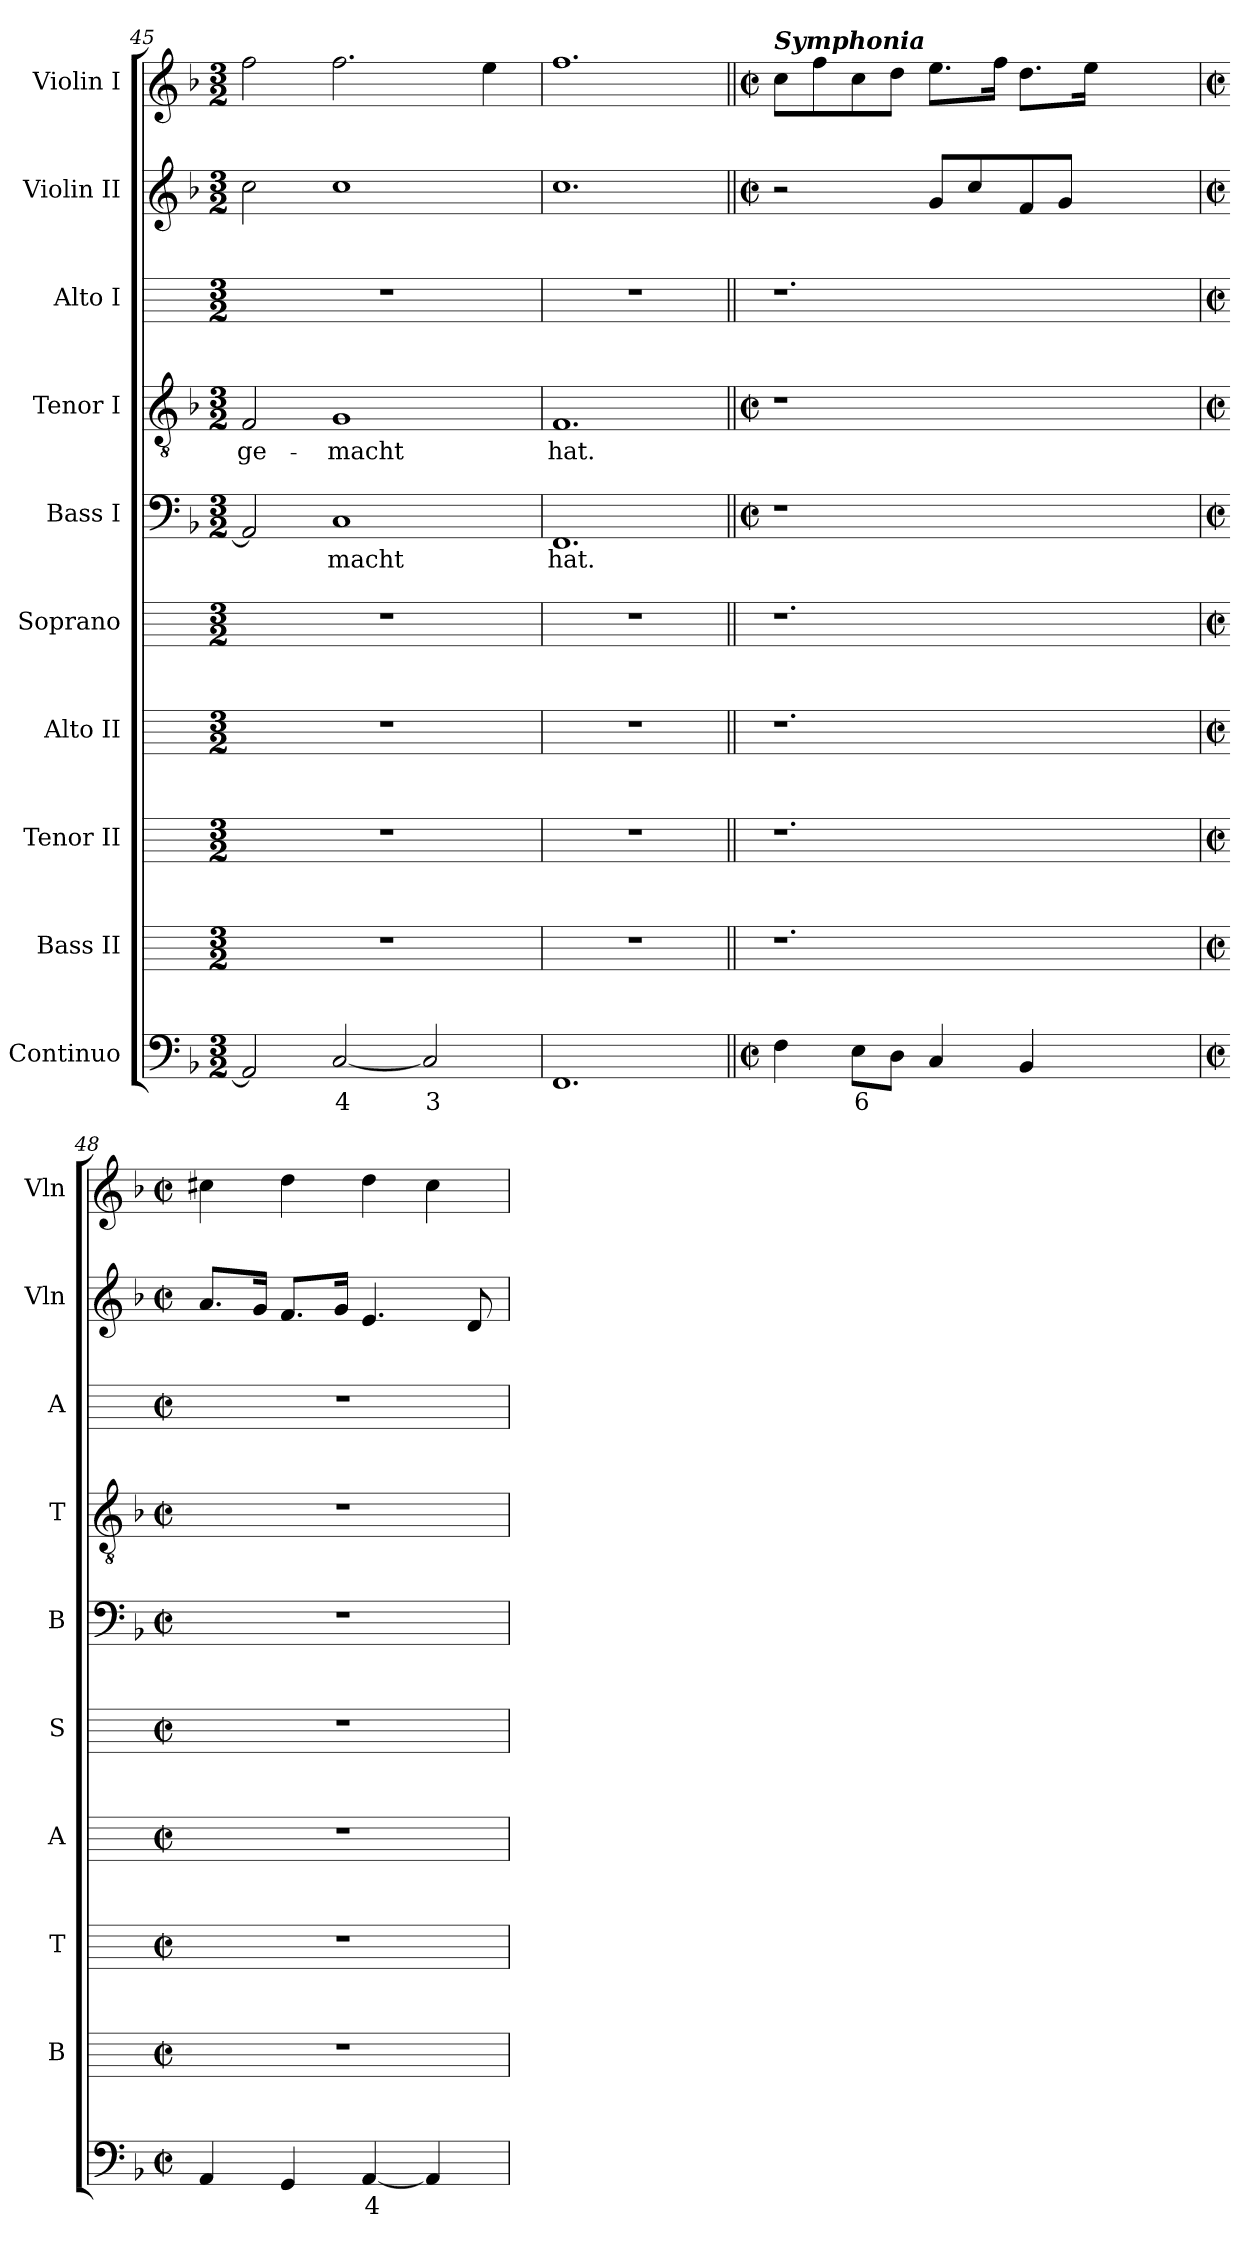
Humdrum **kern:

**kern	**text	**kern	**kern	**kern	**kern	**kern	**text	**kern	**text	**kern	**kern	**kern
*part10	*part10	*part9	*part8	*part7	*part6	*part5	*part5	*part4	*part4	*part3	*part2	*part1
*staff10	*staff10	*staff9	*staff8	*staff7	*staff6	*staff5	*staff5	*staff4	*staff4	*staff3	*staff2	*staff1
*I"Continuo	*	*I"Bass II	*I"Tenor II	*I"Alto II	*I"Soprano	*I"Bass I	*	*I"Tenor I	*	*I"Alto I	*I"Violin II	*I"Violin I
*	*	*I'B	*I'T	*I'A	*I'S	*I'B	*	*I'T	*	*I'A	*I'Vln	*I'Vln
*clefF4	*	*	*	*	*	*clefF4	*	*clefGv2	*	*	*clefG2	*clefG2
*k[b-]	*	*	*	*	*	*k[b-]	*	*k[b-]	*	*	*k[b-]	*k[b-]
*F:	*	*	*	*	*	*F:	*	*F:	*	*	*F:	*F:
*M3/2	*	*M3/2	*M3/2	*M3/2	*M3/2	*M3/2	*	*M3/2	*	*M3/2	*M3/2	*M3/2
=45	=45	=45	=45	=45	=45	=45	=45	=45	=45	=45	=45	=45
!	!	!	!	!	!	!	!	!	!LO:LY:b	!	!	!
2AA]	.	1.r	1.r	1.r	1.r	2AA]	.	2F	ge-	1.r	2cc	2ff
!	!LO:LY:b	!	!	!	!	!	!LO:LY:b	!	!LO:LY:b	!	!	!
[2C	4	.	.	.	.	1C	macht	1G	-macht	.	1cc	2.ff
!	!LO:LY:b	!	!	!	!	!	!	!	!	!	!	!
2C]	3	.	.	.	.	.	.	.	.	.	.	.
.	.	.	.	.	.	.	.	.	.	.	.	4ee
=46	=46	=46	=46	=46	=46	=46	=46	=46	=46	=46	=46	=46
!	!	!	!	!	!	!	!LO:LY:b	!	!LO:LY:b	!	!	!
1.FF	.	1.r	1.r	1.r	1.r	1.FF	hat.	1.F	hat.	1.r	1.cc	1.ff
=47||	=47||	=47||	=47||	=47||	=47||	=47||	=47||	=47||	=47||	=47||	=47||	=47||
*M2/2	*	*	*	*	*	*M2/2	*	*M2/2	*	*	*M2/2	*M2/2
*met(c|)	*	*	*	*	*	*met(c|)	*	*met(c|)	*	*	*met(c|)	*met(c|)
!	!	!	!	!	!	!	!	!	!	!	!	!LO:TX:a:Bi:t=Symphonia
4F	.	1.r	1.r	1.r	1.r	1r	.	1r	.	1.r	2r	8ccL
.	.	.	.	.	.	.	.	.	.	.	.	8ff
!	!LO:LY:b	!	!	!	!	!	!	!	!	!	!	!
8EL	6	.	.	.	.	.	.	.	.	.	.	8cc
8DJ	.	.	.	.	.	.	.	.	.	.	.	8ddJ
4C	.	.	.	.	.	.	.	.	.	.	8gL	8.eeL
.	.	.	.	.	.	.	.	.	.	.	8cc	.
.	.	.	.	.	.	.	.	.	.	.	.	16ffJ
4BB-	.	.	.	.	.	.	.	.	.	.	8f	8.ddL
.	.	.	.	.	.	.	.	.	.	.	8gJ	.
.	.	.	.	.	.	.	.	.	.	.	.	16eeJ
2ryy	.	.	.	.	.	2ryy	.	2ryy	.	.	2ryy	2ryy
!!LO:LB:g=z
=48	=48	=48	=48	=48	=48	=48	=48	=48	=48	=48	=48	=48
*M2/2	*	*M2/2	*M2/2	*M2/2	*M2/2	*M2/2	*	*M2/2	*	*M2/2	*M2/2	*M2/2
*met(c|)	*	*met(c|)	*met(c|)	*met(c|)	*met(c|)	*met(c|)	*	*met(c|)	*	*met(c|)	*met(c|)	*met(c|)
4AA	.	1r	1r	1r	1r	1r	.	1r	.	1r	8.aL	4cc#X
.	.	.	.	.	.	.	.	.	.	.	16gJ	.
4GG	.	.	.	.	.	.	.	.	.	.	8.fL	4dd
.	.	.	.	.	.	.	.	.	.	.	16gJ	.
!	!LO:LY:b	!	!	!	!	!	!	!	!	!	!	!
[4AA	4	.	.	.	.	.	.	.	.	.	4.e	4dd
4AA]	.	.	.	.	.	.	.	.	.	.	.	4cc#
.	.	.	.	.	.	.	.	.	.	.	8d	.
=	=	=	=	=	=	=	=	=	=	=	=	=
*-	*-	*-	*-	*-	*-	*-	*-	*-	*-	*-	*-	*-
